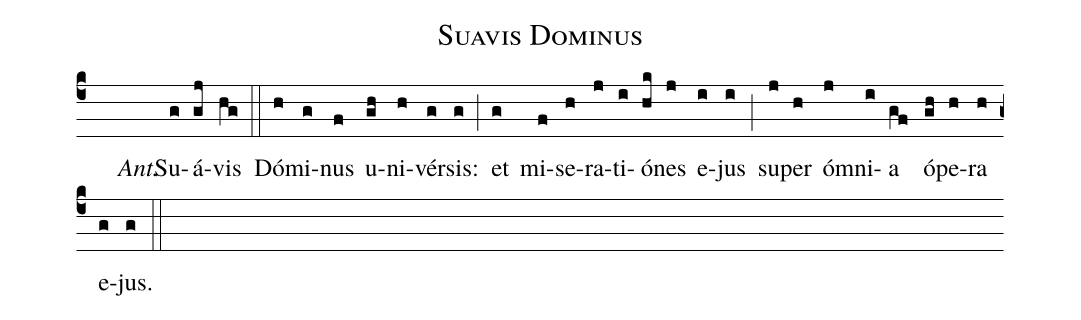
name:Suavis Dominus;
office-part:Antiphona;
mode:7;
%%
(c4) () <i>Ant.</i>() Su(g)á(gj)vis(hg) (::) Dó(h)mi(g)nus(f) u(gh)ni(h)vér(g)sis:(g) (;) et(g) mi(f)se(h)ra(j)ti(i)ó(hk)nes(j) e(i)jus(i) (;) su(j)per(h) ó(j)mni(i)a(gf) ó(gh)pe(h)ra(h) e(g)jus.(g) (::)
